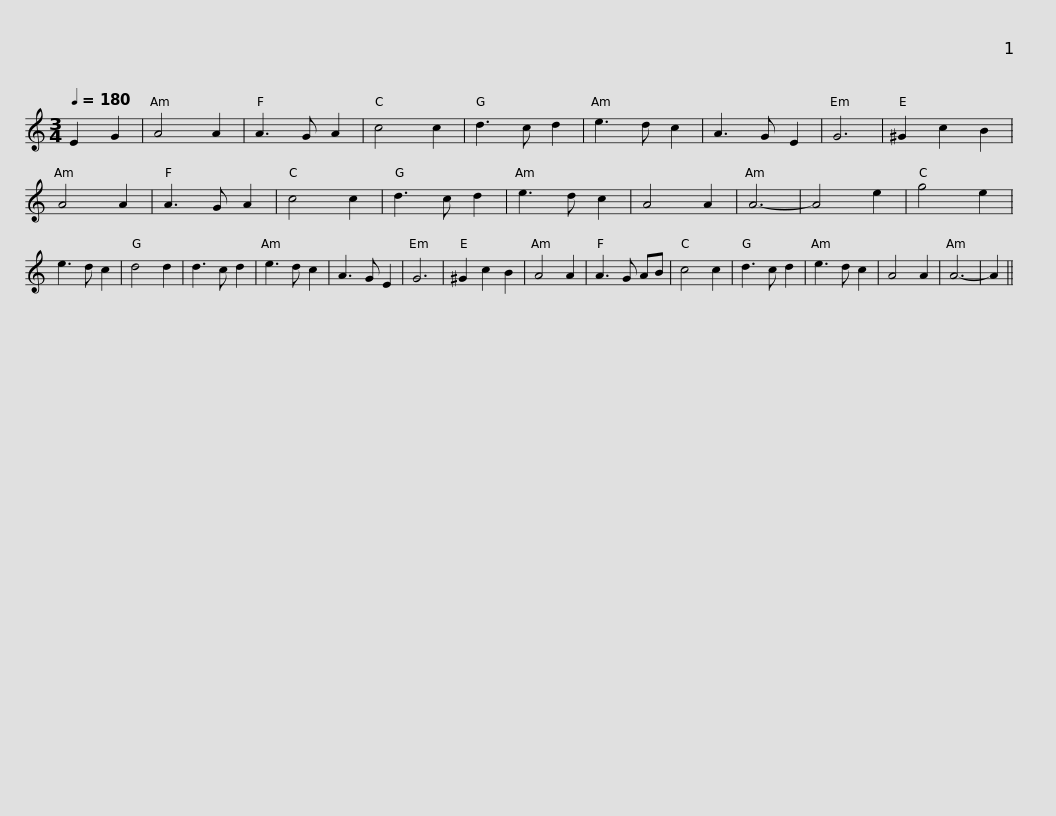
X:1
L:1/8
Q:1/4=180
M:3/4
I:linebreak $
K:C
V:1 treble
V:1
 E2 G2 | A4 A2 | A3 G A2 | c4 c2 | d3 c d2 | %5
 e3 d c2 | A3 G E2 | G6 | ^G2 c2 B2 | A4 A2 | %10
 A3 G A2 | c4 c2 | d3 c d2 |$ e3 d c2 | A4 A2 | %15
 A6- | A4 e2 | g4 e2 | e3 d c2 | d4 d2 | %20
 d3 c d2 | e3 d c2 | A3 G E2 | G6 | ^G2 c2 B2 | %25
 A4 A2 |$ A3 G AB | c4 c2 | d3 c d2 | e3 d c2 | %30
 A4 A2 | A6- | A2 || %33
